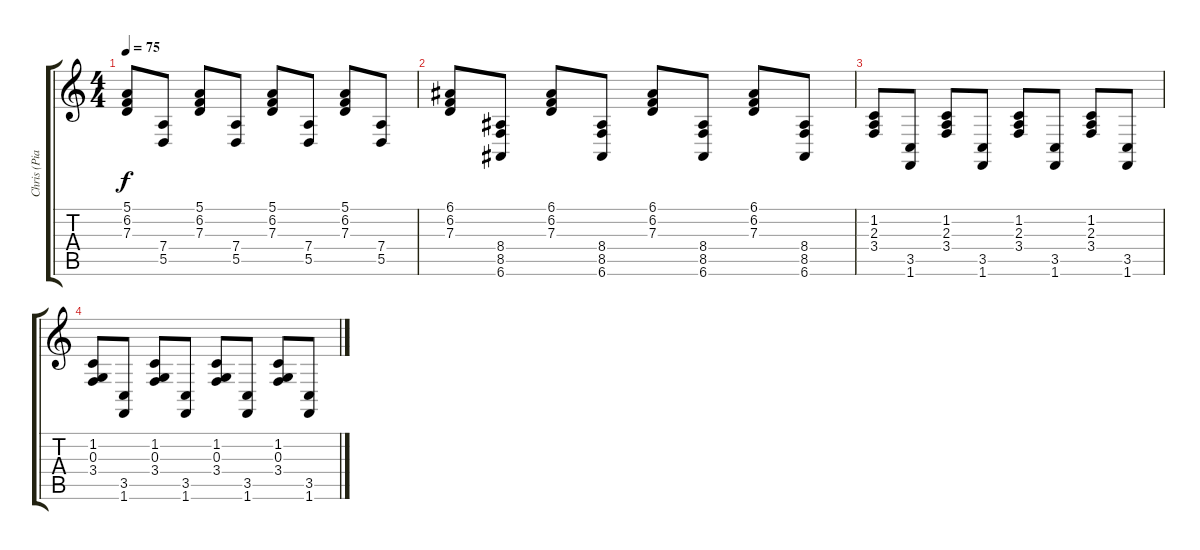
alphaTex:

\track ("Chris (Piano 2)" "Chris (Pia") {instrument acousticgrandpiano}
\staff {score tabs}
\tuning (E4 B3 G3 D3 A2 E2) {hide}
\ts (4 4)
\tempo 75
\clef g2
\ks c
(5.1 6.2 7.3).8{dy f} (7.4 5.5).8 (5.1 6.2 7.3).8 (7.4 5.5).8 (5.1 6.2 7.3).8 (7.4 5.5).8 (5.1 6.2 7.3).8 (7.4 5.5).8 |
(6.1 6.2 7.3).8 (8.4 8.5 6.6).8 (6.1 6.2 7.3).8 (8.4 8.5 6.6).8 (6.1 6.2 7.3).8 (8.4 8.5 6.6).8 (6.1 6.2 7.3).8 (8.4 8.5 6.6).8 |
(1.2 2.3 3.4).8 (3.5 1.6).8 (1.2 2.3 3.4).8 (3.5 1.6).8 (1.2 2.3 3.4).8 (3.5 1.6).8 (1.2 2.3 3.4).8 (3.5 1.6).8 |
(1.2 0.3 3.4).8 (3.5 1.6).8 (1.2 0.3 3.4).8 (3.5 1.6).8 (1.2 0.3 3.4).8 (3.5 1.6).8 (1.2 0.3 3.4).8 (3.5 1.6).8
